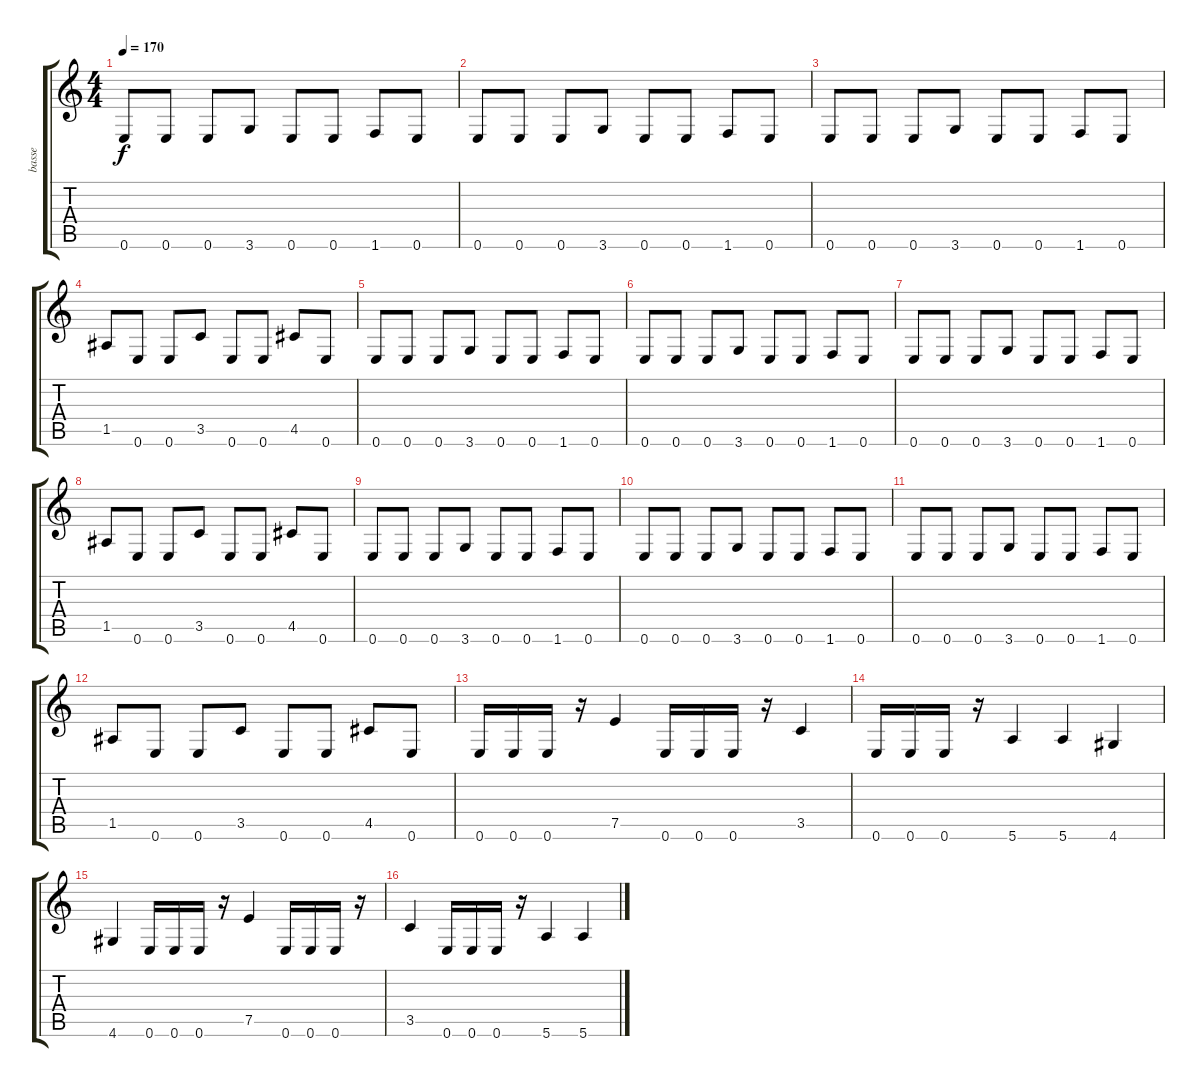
\track ("basse" "basse") {instrument electricbassfinger}
\staff {score tabs}
\tuning (E4 B3 G3 D3 A2 E2) {hide}
\ts (4 4)
\tempo 170
\clef g2
\ks c
0.6.8{dy f} 0.6.8 0.6.8 3.6.8 0.6.8 0.6.8 1.6.8 0.6.8 |
0.6.8 0.6.8 0.6.8 3.6.8 0.6.8 0.6.8 1.6.8 0.6.8 |
0.6.8 0.6.8 0.6.8 3.6.8 0.6.8 0.6.8 1.6.8 0.6.8 |
1.5.8 0.6.8 0.6.8 3.5.8 0.6.8 0.6.8 4.5.8 0.6.8 |
0.6.8 0.6.8 0.6.8 3.6.8 0.6.8 0.6.8 1.6.8 0.6.8 |
0.6.8 0.6.8 0.6.8 3.6.8 0.6.8 0.6.8 1.6.8 0.6.8 |
0.6.8 0.6.8 0.6.8 3.6.8 0.6.8 0.6.8 1.6.8 0.6.8 |
1.5.8 0.6.8 0.6.8 3.5.8 0.6.8 0.6.8 4.5.8 0.6.8 |
0.6.8 0.6.8 0.6.8 3.6.8 0.6.8 0.6.8 1.6.8 0.6.8 |
0.6.8 0.6.8 0.6.8 3.6.8 0.6.8 0.6.8 1.6.8 0.6.8 |
0.6.8 0.6.8 0.6.8 3.6.8 0.6.8 0.6.8 1.6.8 0.6.8 |
1.5.8 0.6.8 0.6.8 3.5.8 0.6.8 0.6.8 4.5.8 0.6.8 |
0.6.16 0.6.16 0.6.16 r.16 7.5.4 0.6.16 0.6.16 0.6.16 r.16 3.5.4 |
0.6.16 0.6.16 0.6.16 r.16 5.6.4 5.6.4 4.6.4 |
4.6.4 0.6.16 0.6.16 0.6.16 r.16 7.5.4 0.6.16 0.6.16 0.6.16 r.16 |
3.5.4 0.6.16 0.6.16 0.6.16 r.16 5.6.4 5.6.4
